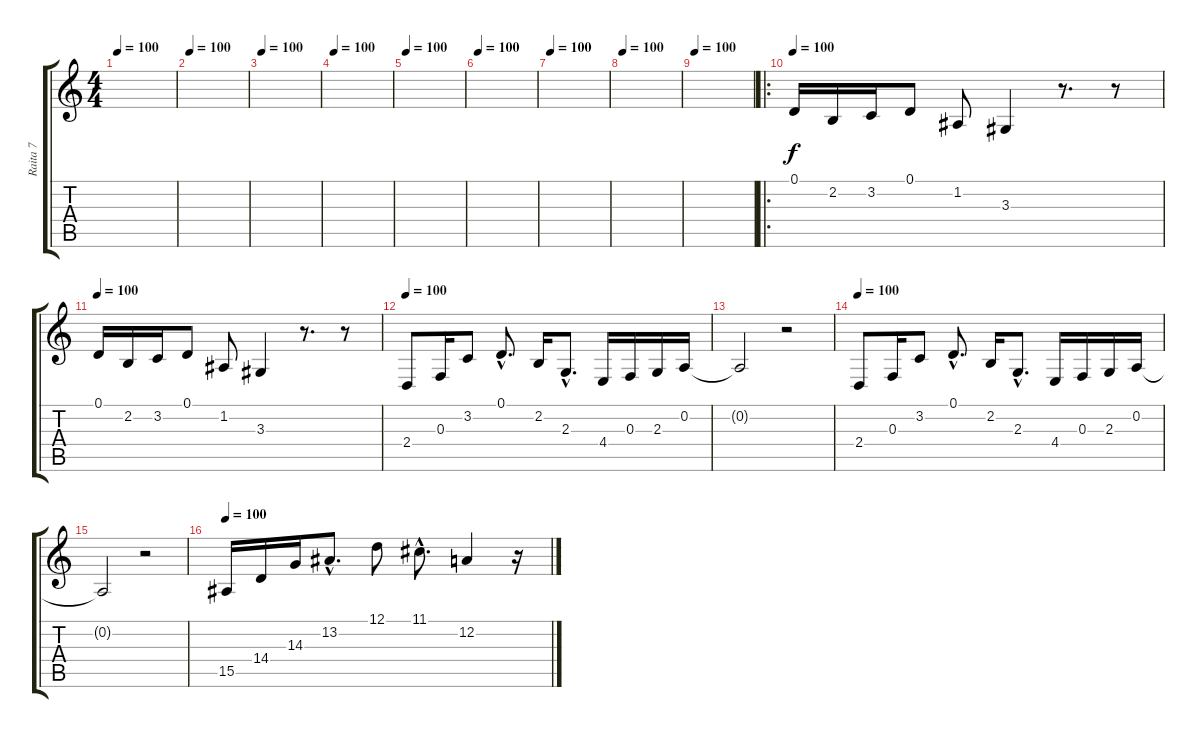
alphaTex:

\track ("Raita 7" "Raita 7") {instrument pad4choir}
\staff {score tabs}
\tuning (D4 A3 F3 C3 G2 C2) {hide}
\ts (4 4)
\tempo 100
\clef g2
\ks c
|
\tempo 100
|
\tempo 100
|
\tempo 100
|
\tempo 100
|
\tempo 100
|
\tempo 100
|
\tempo 100
|
\tempo 100
|
\ro
\tempo 100
0.1.16 2.2.16 3.2.16 0.1.8 1.2.8 3.3.4 r.8{d} r.8 |
\tempo 100
0.1.16 2.2.16 3.2.16 0.1.8 1.2.8 3.3.4 r.8{d} r.8 |
\tempo 100
2.4.8 0.3.16 3.2.8 0.1{hac}.8{d} 2.2.16 2.3{hac}.8{d} 4.4.16 0.3.16 2.3.16 0.2.16 |
0.2{t}.2 r.2 |
\tempo 100
2.4.8 0.3.16 3.2.8 0.1{hac}.8{d} 2.2.16 2.3{hac}.8{d} 4.4.16 0.3.16 2.3.16 0.2.16 |
0.2{t}.2 r.2 |
\tempo 100
15.5.16 14.4.16 14.3.16 13.2{hac}.8{d} 12.1.8 11.1{hac}.8{d} 12.2.4 r.16
